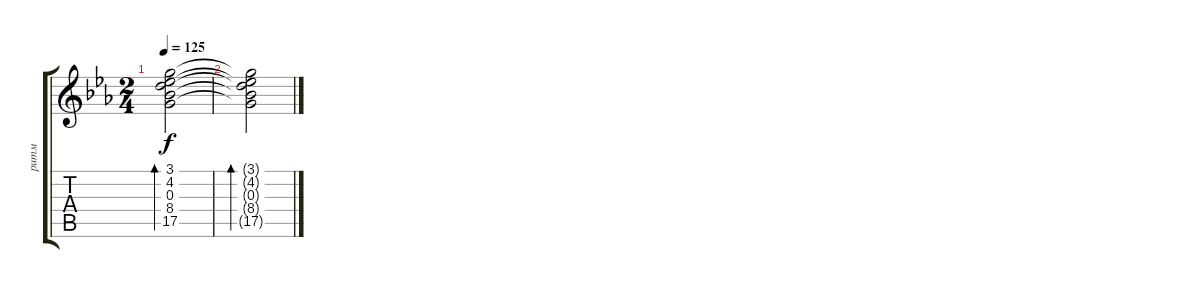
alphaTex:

\track ("ритм" "ритм") {instrument acousticguitarsteel}
\staff {score tabs}
\tuning (E4 B3 G3 D3 A2 E2) {hide}
\ts (2 4)
\tempo 125
\clef g2
\ks cminor
(3.1{t} 4.2{t} 0.3{t} 8.4{t} 17.5{t}).2{bd 60 dy f} |
(3.1{t} 4.2{t} 0.3{t} 8.4{t} 17.5{t}).2{bd 60}
